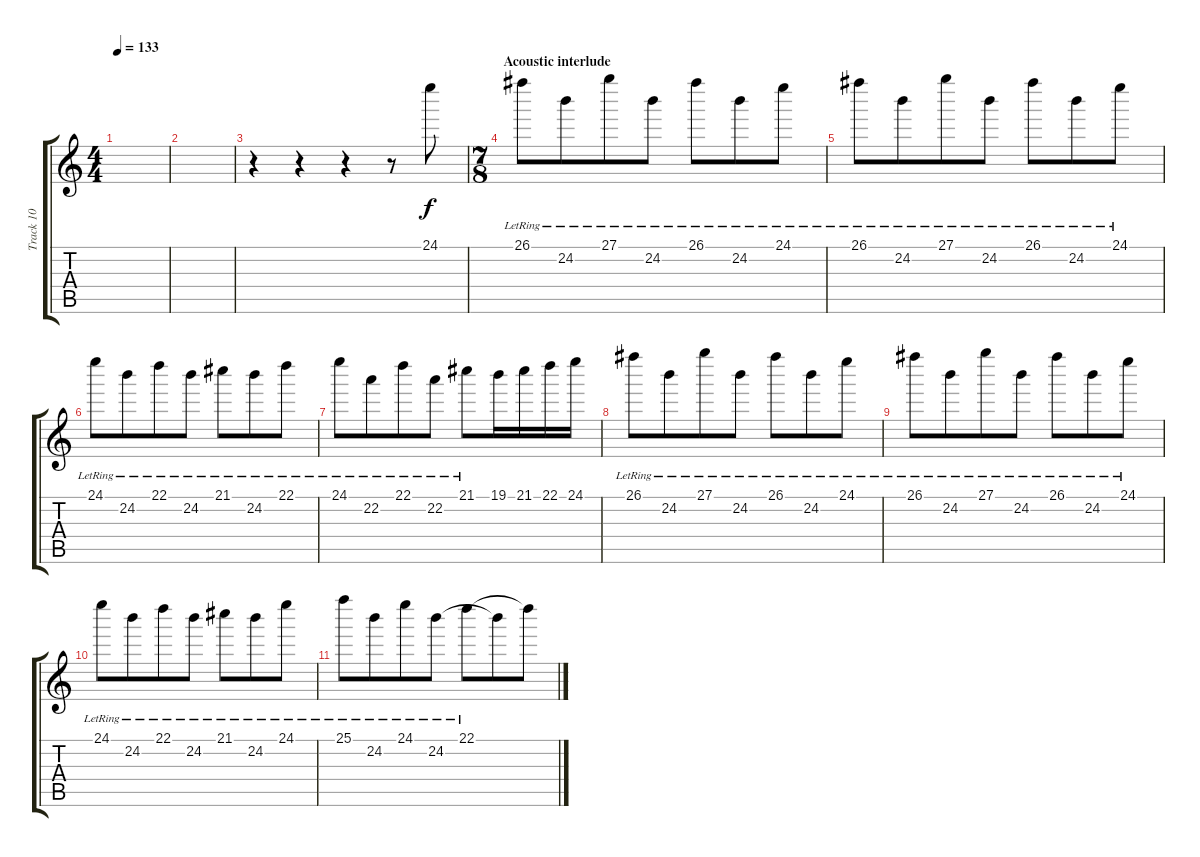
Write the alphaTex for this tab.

\track ("Track 10" "Track 10") {instrument glockenspiel}
\staff {score tabs}
\tuning (E5 B4 G4 D4 A3 E3) {hide}
\ts (4 4)
\tempo 133
\clef g2
\ks c
|
|
r.4 r.4 r.4 r.8 24.1.8 |
\ts (7 8)
\section ("" "Acoustic interlude")
26.1{lr}.8 24.2{lr}.8 27.1{lr}.8 24.2{lr}.8 26.1{lr}.8 24.2{lr}.8 24.1{lr}.8 |
26.1{lr}.8 24.2{lr}.8 27.1{lr}.8 24.2{lr}.8 26.1{lr}.8 24.2{lr}.8 24.1{lr}.8 |
24.1{lr}.8 24.2{lr}.8 22.1{lr}.8 24.2{lr}.8 21.1{lr}.8 24.2{lr}.8 22.1{lr}.8 |
24.1{lr}.8 22.2{lr}.8 22.1{lr}.8 22.2{lr}.8 21.1{lr}.8 19.1.16 21.1.16 22.1.16 24.1.16 |
26.1{lr}.8 24.2{lr}.8 27.1{lr}.8 24.2{lr}.8 26.1{lr}.8 24.2{lr}.8 24.1{lr}.8 |
26.1{lr}.8 24.2{lr}.8 27.1{lr}.8 24.2{lr}.8 26.1{lr}.8 24.2{lr}.8 24.1{lr}.8 |
24.1{lr}.8 24.2{lr}.8 22.1{lr}.8 24.2{lr}.8 21.1{lr}.8 24.2{lr}.8 24.1{lr}.8 |
25.1{lr}.8 24.2{lr}.8 24.1{lr}.8 24.2{lr}.8 22.1{lr}.8 24.2{t}.8 22.1{t}.8
